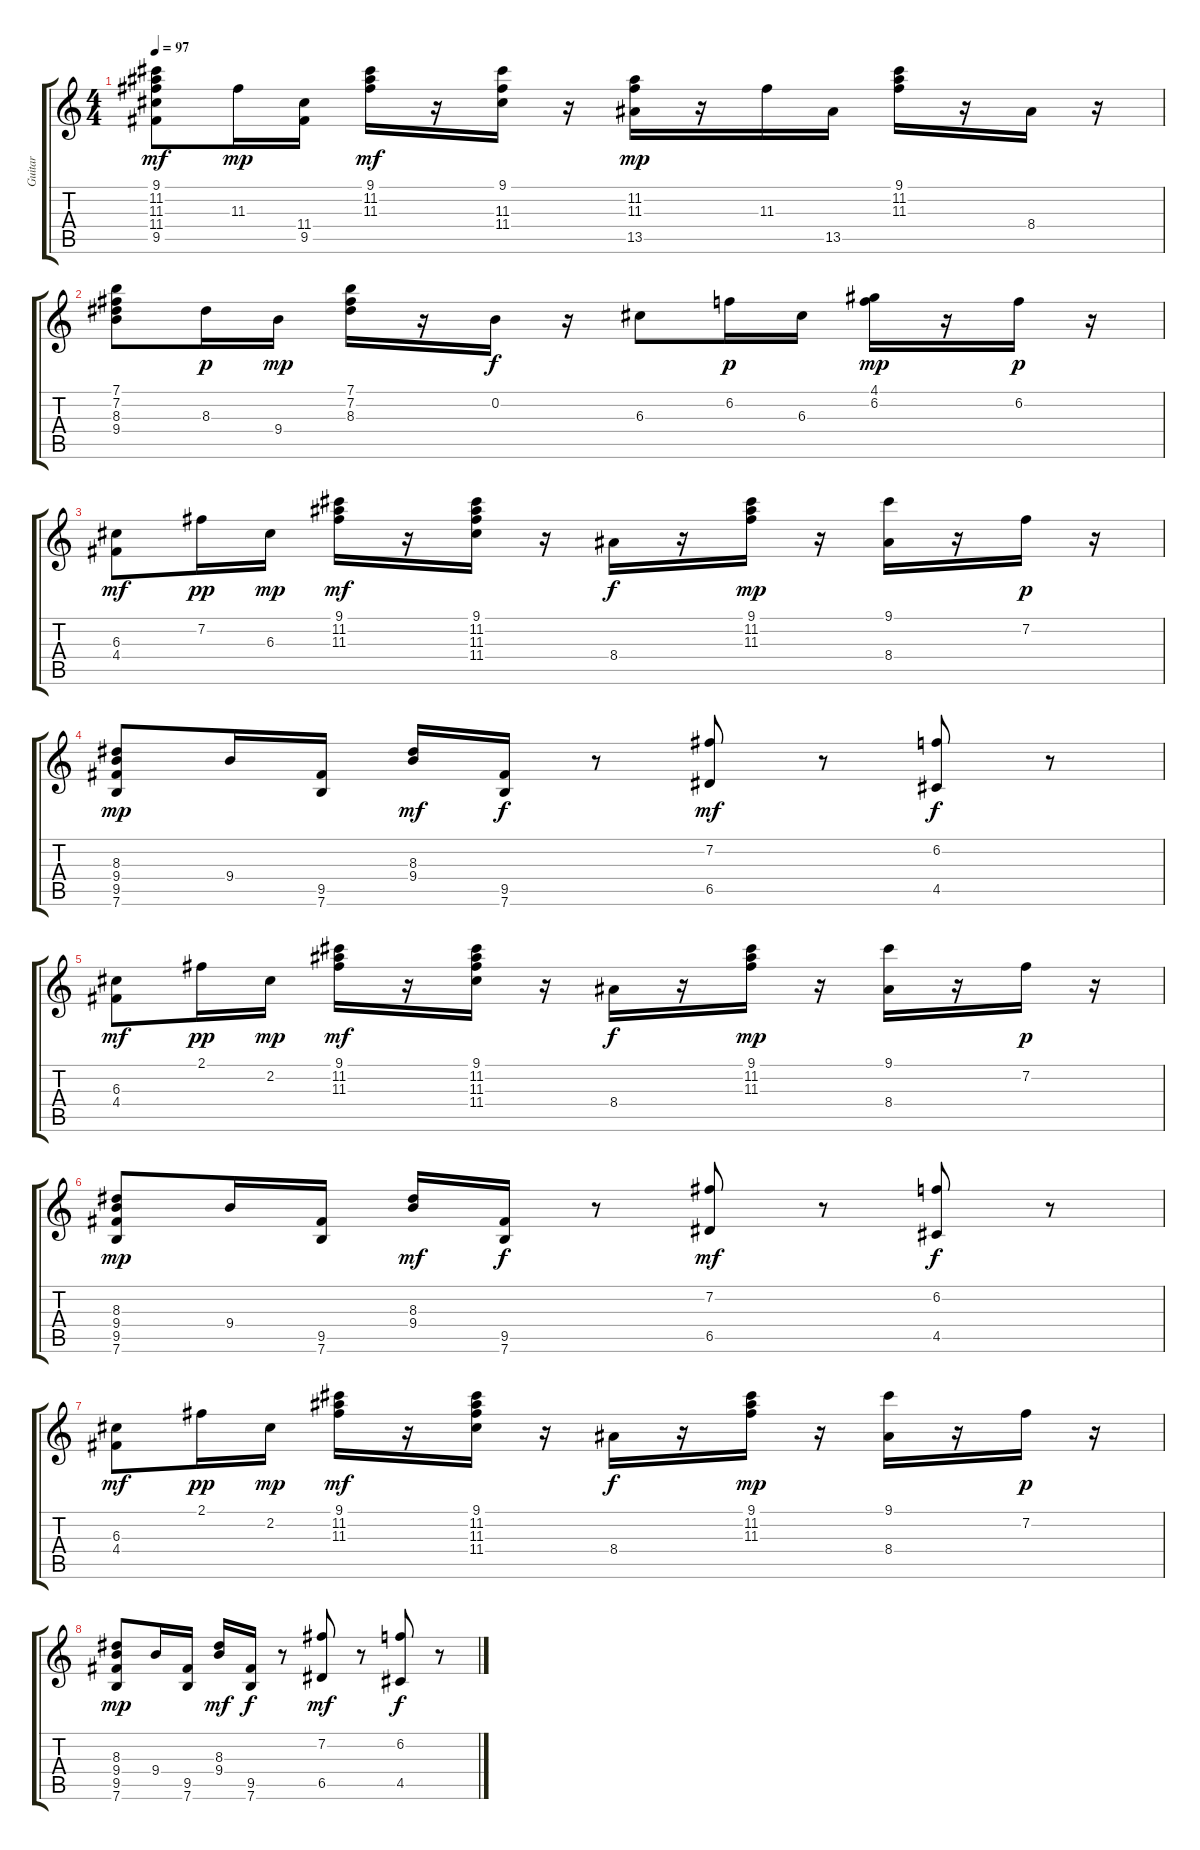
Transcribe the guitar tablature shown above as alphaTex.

\track ("Guitar" "Guitar") {instrument acousticguitarnylon}
\staff {score tabs}
\tuning (E4 B3 G3 D3 A2 E2) {hide}
\ts (4 4)
\tempo 97
\clef g2
\ks c
(9.1 11.2 11.3 11.4 9.5).8{dy mf} 11.3.16{dy mp} (11.4 9.5).16 (9.1 11.2 11.3).16{dy mf} r.16 (9.1 11.3 11.4).16 r.16 (11.2 11.3 13.5).16{dy mp} r.16 11.3.16 13.5.16 (9.1 11.2 11.3).16 r.16 8.4.16 r.16 |
(7.1 7.2 8.3 9.4).8 8.3.16{dy p} 9.4.16{dy mp} (7.1 7.2 8.3).16 r.16 0.2.16{dy f} r.16 6.3.8 6.2.16{dy p} 6.3.16 (4.1 6.2).16{dy mp} r.16 6.2.16{dy p} r.16 |
(6.3 4.4).8{dy mf} 7.2.16{dy pp} 6.3.16{dy mp} (9.1 11.2 11.3).16{dy mf} r.16 (9.1 11.2 11.3 11.4).16 r.16 8.4.16{dy f} r.16 (9.1 11.2 11.3).16{dy mp} r.16 (9.1 8.4).16 r.16 7.2.16{dy p} r.16 |
(8.3 9.4 9.5 7.6).8{dy mp} 9.4.16 (9.5 7.6).16 (8.3 9.4).16{dy mf} (9.5 7.6).16{dy f} r.8 (7.2 6.5).8{dy mf} r.8 (6.2 4.5).8{dy f} r.8 |
(6.3 4.4).8{dy mf} 2.1.16{dy pp} 2.2.16{dy mp} (9.1 11.2 11.3).16{dy mf} r.16 (9.1 11.2 11.3 11.4).16 r.16 8.4.16{dy f} r.16 (9.1 11.2 11.3).16{dy mp} r.16 (9.1 8.4).16 r.16 7.2.16{dy p} r.16 |
(8.3 9.4 9.5 7.6).8{dy mp} 9.4.16 (9.5 7.6).16 (8.3 9.4).16{dy mf} (9.5 7.6).16{dy f} r.8 (7.2 6.5).8{dy mf} r.8 (6.2 4.5).8{dy f} r.8 |
(6.3 4.4).8{dy mf} 2.1.16{dy pp} 2.2.16{dy mp} (9.1 11.2 11.3).16{dy mf} r.16 (9.1 11.2 11.3 11.4).16 r.16 8.4.16{dy f} r.16 (9.1 11.2 11.3).16{dy mp} r.16 (9.1 8.4).16 r.16 7.2.16{dy p} r.16 |
(8.3 9.4 9.5 7.6).8{dy mp} 9.4.16 (9.5 7.6).16 (8.3 9.4).16{dy mf} (9.5 7.6).16{dy f} r.8 (7.2 6.5).8{dy mf} r.8 (6.2 4.5).8{dy f} r.8
